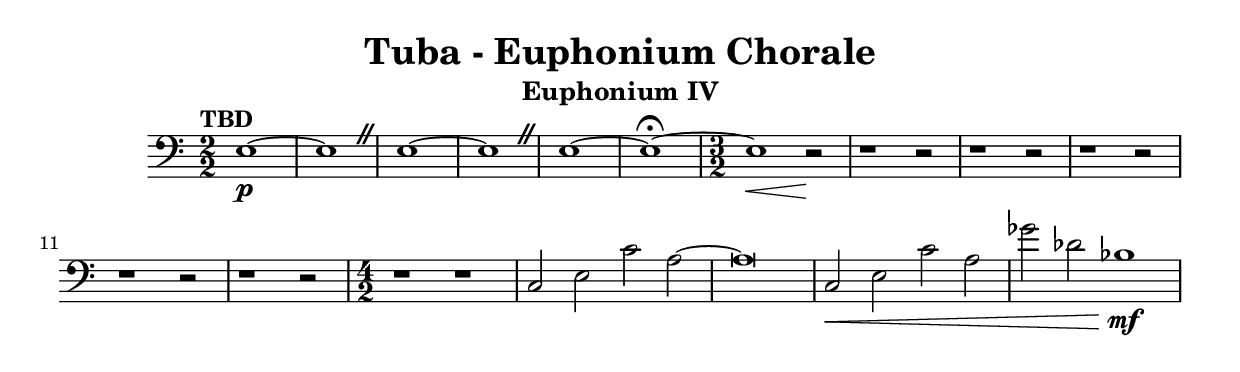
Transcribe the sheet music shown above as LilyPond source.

\version "2.18.2"
\language "english"

\header {
  title = "Tuba - Euphonium Chorale"
  instrument = "Euphonium IV"
}

euphfour = 
  \relative c {
    \clef "bass"
    \time 2/2
    \numericTimeSignature
    \tempo "TBD"
    
    \override BreathingSign.text = \markup { \musicglyph #"scripts.caesura.straight" }
    
    e1\p~ | e1 \breathe | e1~ | e1 \breathe | e1~ | e1~ \fermata |
    
    \time 3/2
    
    e\< r2\! | r1 r2 | r1 r2 | r1 r2 | r1 r2 | r1 r2 |
    
    \time 4/2
    
    r1 r | c2 e c' a~ | a\breve | c,2\< e c' a | gf' df bf1\mf |
  }
  
{\new Staff \euphfour}